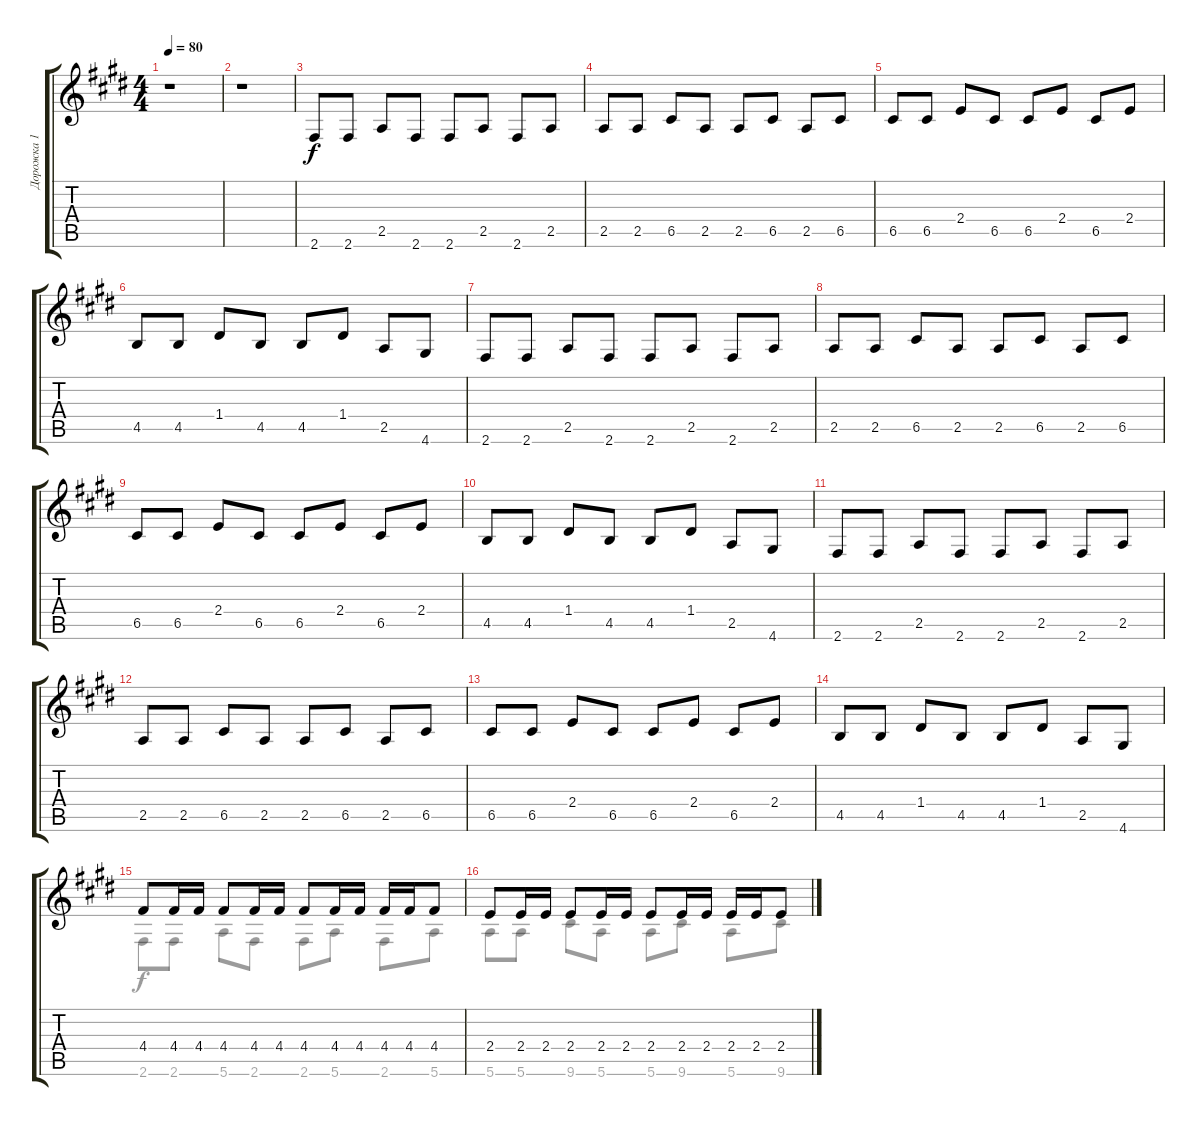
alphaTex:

\track ("Дорожка 1" "Дорожка 1") {instrument acousticguitarsteel}
\staff {score tabs}
\tuning (E4 B3 G3 D3 G2 E2) {hide}
\voice
\ts (4 4)
\tempo 80
\clef g2
\ks e
r.1{dy f} |
r.1 |
2.6.8 2.6.8 2.5.8 2.6.8 2.6.8 2.5.8 2.6.8 2.5.8 |
2.5.8 2.5.8 6.5.8 2.5.8 2.5.8 6.5.8 2.5.8 6.5.8 |
6.5.8 6.5.8 2.4.8 6.5.8 6.5.8 2.4.8 6.5.8 2.4.8 |
4.5.8 4.5.8 1.4.8 4.5.8 4.5.8 1.4.8 2.5.8 4.6.8 |
2.6.8 2.6.8 2.5.8 2.6.8 2.6.8 2.5.8 2.6.8 2.5.8 |
2.5.8 2.5.8 6.5.8 2.5.8 2.5.8 6.5.8 2.5.8 6.5.8 |
6.5.8 6.5.8 2.4.8 6.5.8 6.5.8 2.4.8 6.5.8 2.4.8 |
4.5.8 4.5.8 1.4.8 4.5.8 4.5.8 1.4.8 2.5.8 4.6.8 |
2.6.8 2.6.8 2.5.8 2.6.8 2.6.8 2.5.8 2.6.8 2.5.8 |
2.5.8 2.5.8 6.5.8 2.5.8 2.5.8 6.5.8 2.5.8 6.5.8 |
6.5.8 6.5.8 2.4.8 6.5.8 6.5.8 2.4.8 6.5.8 2.4.8 |
4.5.8 4.5.8 1.4.8 4.5.8 4.5.8 1.4.8 2.5.8 4.6.8 |
4.4.8 4.4.16 4.4.16 4.4.8 4.4.16 4.4.16 4.4.8 4.4.16 4.4.16 4.4.16 4.4.16 4.4.8 |
2.4.8 2.4.16 2.4.16 2.4.8 2.4.16 2.4.16 2.4.8 2.4.16 2.4.16 2.4.16 2.4.16 2.4.8
\voice
\clef g2
\ottava regular
\simile none
\ks e
|
|
|
|
|
|
|
|
|
|
|
|
|
|
2.6.8 2.6.8 5.6.8 2.6.8 2.6.8 5.6.8 2.6.8 5.6.8 |
5.6.8 5.6.8 9.6.8 5.6.8 5.6.8 9.6.8 5.6.8 9.6.8
